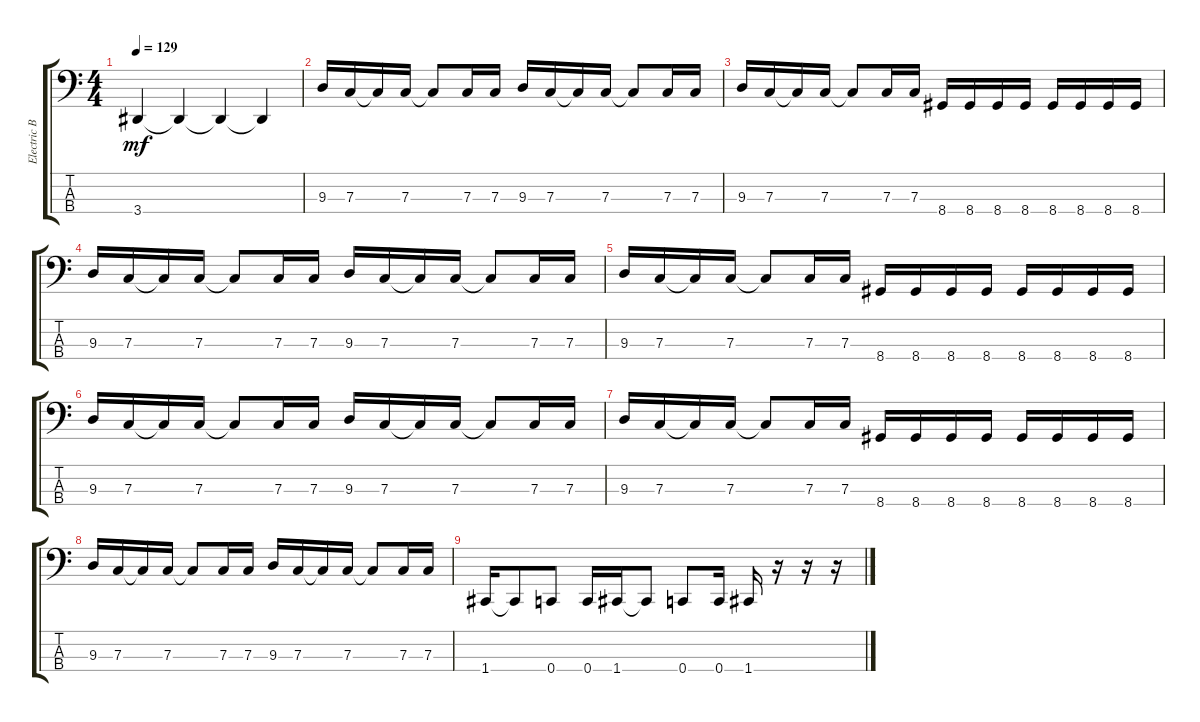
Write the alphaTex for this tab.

\track ("Electric Bass" "Electric B") {instrument electricbassfinger}
\staff {score tabs}
\tuning (Eb2 Bb1 F1 C1) {hide}
\ts (4 4)
\tempo 129
\clef f4
\ks c
3.4.4{dy mf} 3.4{t}.4 3.4{t}.4 3.4{t}.4 |
9.3.16 7.3.16 7.3{t}.16 7.3.16 7.3{t}.8 7.3.16 7.3.16 9.3.16 7.3.16 7.3{t}.16 7.3.16 7.3{t}.8 7.3.16 7.3.16 |
9.3.16 7.3.16 7.3{t}.16 7.3.16 7.3{t}.8 7.3.16 7.3.16 8.4.16 8.4.16 8.4.16 8.4.16 8.4.16 8.4.16 8.4.16 8.4.16 |
9.3.16 7.3.16 7.3{t}.16 7.3.16 7.3{t}.8 7.3.16 7.3.16 9.3.16 7.3.16 7.3{t}.16 7.3.16 7.3{t}.8 7.3.16 7.3.16 |
9.3.16 7.3.16 7.3{t}.16 7.3.16 7.3{t}.8 7.3.16 7.3.16 8.4.16 8.4.16 8.4.16 8.4.16 8.4.16 8.4.16 8.4.16 8.4.16 |
9.3.16 7.3.16 7.3{t}.16 7.3.16 7.3{t}.8 7.3.16 7.3.16 9.3.16 7.3.16 7.3{t}.16 7.3.16 7.3{t}.8 7.3.16 7.3.16 |
9.3.16 7.3.16 7.3{t}.16 7.3.16 7.3{t}.8 7.3.16 7.3.16 8.4.16 8.4.16 8.4.16 8.4.16 8.4.16 8.4.16 8.4.16 8.4.16 |
9.3.16 7.3.16 7.3{t}.16 7.3.16 7.3{t}.8 7.3.16 7.3.16 9.3.16 7.3.16 7.3{t}.16 7.3.16 7.3{t}.8 7.3.16 7.3.16 |
1.4.16 1.4{t}.8 0.4.8 0.4.16 1.4.16 1.4{t}.8 0.4.8 0.4.16 1.4.16 r.16 r.16 r.16
